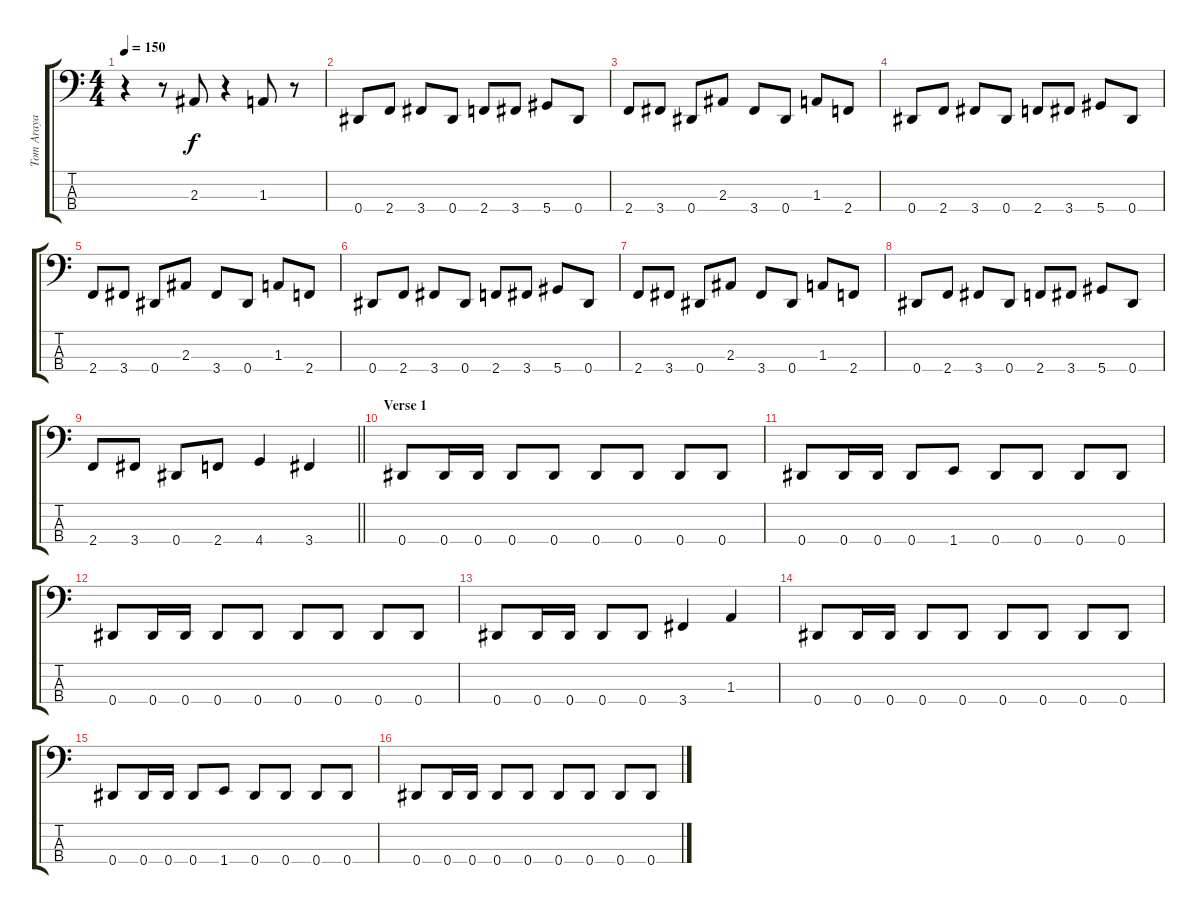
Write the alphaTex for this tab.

\track ("Tom Araya (Bass)" "Tom Araya ") {instrument electricbasspick}
\staff {score tabs}
\tuning (Gb2 Db2 Ab1 Eb1) {hide}
\ts (4 4)
\tempo 150
\clef f4
\ks c
r.4{dy f} r.8 2.3.8 r.4 1.3.8 r.8 |
0.4.8 2.4.8 3.4.8 0.4.8 2.4.8 3.4.8 5.4.8 0.4.8 |
2.4.8 3.4.8 0.4.8 2.3.8 3.4.8 0.4.8 1.3.8 2.4.8 |
0.4.8 2.4.8 3.4.8 0.4.8 2.4.8 3.4.8 5.4.8 0.4.8 |
2.4.8 3.4.8 0.4.8 2.3.8 3.4.8 0.4.8 1.3.8 2.4.8 |
0.4.8 2.4.8 3.4.8 0.4.8 2.4.8 3.4.8 5.4.8 0.4.8 |
2.4.8 3.4.8 0.4.8 2.3.8 3.4.8 0.4.8 1.3.8 2.4.8 |
0.4.8 2.4.8 3.4.8 0.4.8 2.4.8 3.4.8 5.4.8 0.4.8 |
\barLineRight lightlight
2.4.8 3.4.8 0.4.8 2.4.8 4.4.4 3.4.4 |
\section ("" "Verse 1")
0.4.8 0.4.16 0.4.16 0.4.8 0.4.8 0.4.8 0.4.8 0.4.8 0.4.8 |
0.4.8 0.4.16 0.4.16 0.4.8 1.4.8 0.4.8 0.4.8 0.4.8 0.4.8 |
0.4.8 0.4.16 0.4.16 0.4.8 0.4.8 0.4.8 0.4.8 0.4.8 0.4.8 |
0.4.8 0.4.16 0.4.16 0.4.8 0.4.8 3.4.4 1.3.4 |
0.4.8 0.4.16 0.4.16 0.4.8 0.4.8 0.4.8 0.4.8 0.4.8 0.4.8 |
0.4.8 0.4.16 0.4.16 0.4.8 1.4.8 0.4.8 0.4.8 0.4.8 0.4.8 |
0.4.8 0.4.16 0.4.16 0.4.8 0.4.8 0.4.8 0.4.8 0.4.8 0.4.8
